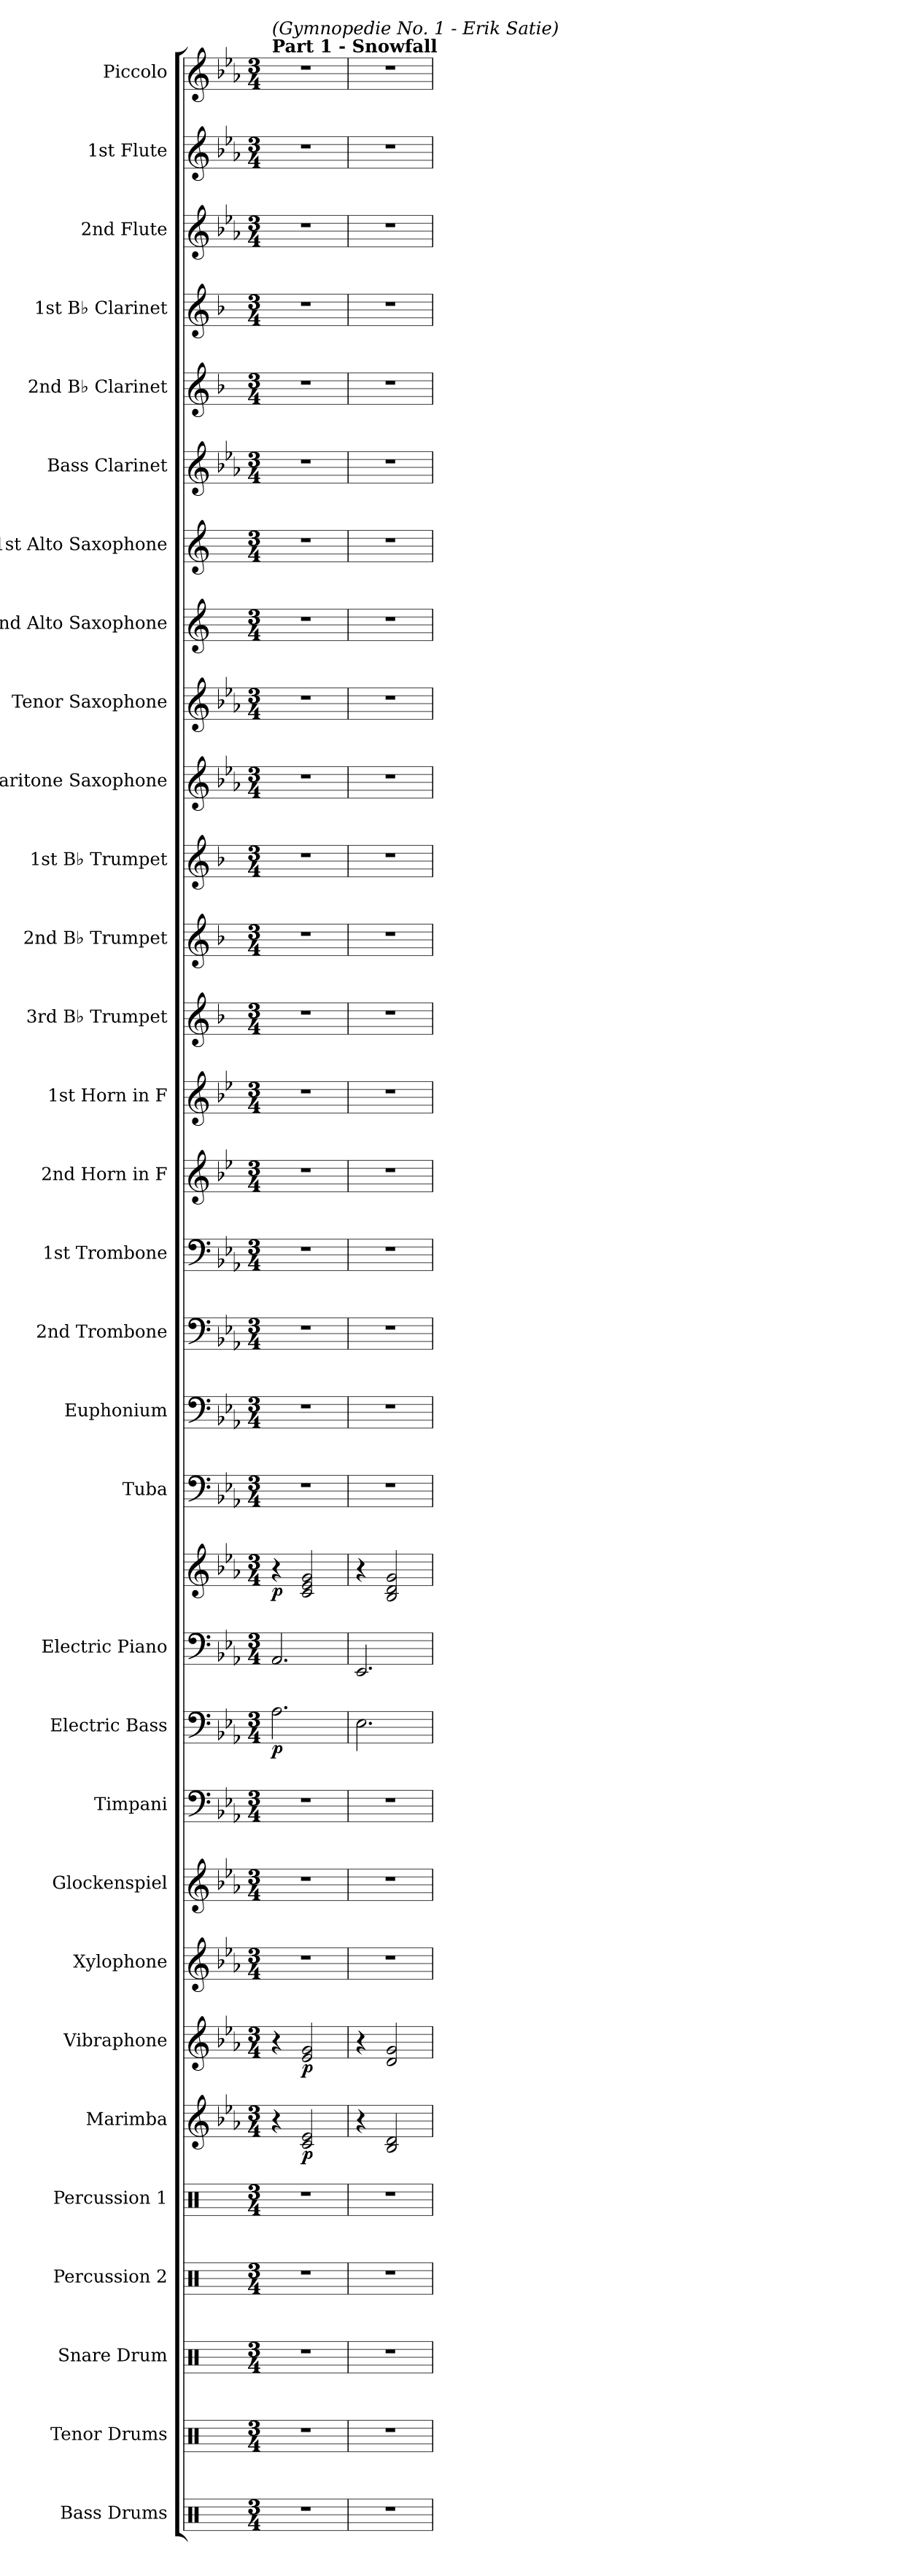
**kern	**kern	**kern	**kern	**kern	**kern	**dynam	**kern	**dynam	**kern	**kern	**kern	**kern	**dynam	**kern	**kern	**dynam	**kern	**kern	**kern	**kern	**kern	**kern	**kern	**kern	**kern	**kern	**kern	**kern	**kern	**kern	**kern	**kern	**kern	**kern	**kern
*part31	*part30	*part29	*part28	*part27	*part26	*part26	*part25	*part25	*part24	*part23	*part22	*part21	*part21	*part20	*part20	*part20	*part19	*part18	*part17	*part16	*part15	*part14	*part13	*part12	*part11	*part10	*part9	*part8	*part7	*part6	*part5	*part4	*part3	*part2	*part1
*staff32	*staff31	*staff30	*staff29	*staff28	*staff27	*staff27	*staff26	*staff26	*staff25	*staff24	*staff23	*staff22	*staff22	*staff21	*staff20	*staff20/21	*staff19	*staff18	*staff17	*staff16	*staff15	*staff14	*staff13	*staff12	*staff11	*staff10	*staff9	*staff8	*staff7	*staff6	*staff5	*staff4	*staff3	*staff2	*staff1
*I"Bass Drums	*I"Tenor Drums	*I"Snare Drum	*I"Percussion 2	*I"Percussion 1	*I"Marimba	*	*I"Vibraphone	*	*I"Xylophone	*I"Glockenspiel	*I"Timpani	*I"Electric Bass	*	*I"Electric Piano	*	*	*I"Tuba	*I"Euphonium	*I"2nd Trombone	*I"1st Trombone	*I"2nd Horn in F	*I"1st Horn in F	*I"3rd B♭ Trumpet	*I"2nd B♭ Trumpet	*I"1st B♭ Trumpet	*I"Baritone Saxophone	*I"Tenor Saxophone	*I"2nd Alto Saxophone	*I"1st Alto Saxophone	*I"Bass Clarinet	*I"2nd B♭ Clarinet	*I"1st B♭ Clarinet	*I"2nd Flute	*I"1st Flute	*I"Piccolo
*I'B.D.	*I'T.D.	*I'S.D.	*I'Perc.	*I'Perc.	*I'Mrm.	*	*I'Vib.	*	*I'Xyl.	*I'Glock.	*I'Timp.	*I'El. B.	*	*I'El. Pno.	*	*	*I'Tba.	*I'Euph.	*I'Tbn.	*I'Tbn.	*	*	*I'B♭ Tpt.	*I'B♭ Tpt.	*I'B♭ Tpt.	*I'Bar. Sax.	*I'T. Sax.	*I'A. Sax.	*I'A. Sax.	*I'B. Cl.	*I'B♭ Cl.	*I'B♭ Cl.	*I'Fl.	*I'Fl.	*I'Picc.
*clefX	*clefX	*clefX	*clefX	*clefX	*clefG2	*	*clefG2	*	*clefG2	*clefG2	*clefF4	*clefF4	*	*clefF4	*clefG2	*	*clefF4	*clefF4	*clefF4	*clefF4	*clefG2	*clefG2	*clefG2	*clefG2	*clefG2	*clefG2	*clefG2	*clefG2	*clefG2	*clefG2	*clefG2	*clefG2	*clefG2	*clefG2	*clefG2
*	*	*	*	*	*	*	*	*	*ITrd-7c-12	*ITrd-14c-24	*	*ITrd7c12	*	*	*	*	*	*	*	*	*ITrd4c7	*ITrd4c7	*ITrd1c2	*ITrd1c2	*ITrd1c2	*ITrd12c21	*ITrd8c14	*ITrd5c9	*ITrd5c9	*ITrd8c14	*ITrd1c2	*ITrd1c2	*	*	*ITrd-7c-12
*k[]	*k[]	*k[]	*k[]	*k[]	*k[b-e-a-]	*	*k[b-e-a-]	*	*k[b-e-a-]	*k[b-e-a-]	*k[b-e-a-]	*k[b-e-a-]	*	*k[b-e-a-]	*k[b-e-a-]	*	*k[b-e-a-]	*k[b-e-a-]	*k[b-e-a-]	*k[b-e-a-]	*k[b-e-a-]	*k[b-e-a-]	*k[b-e-a-]	*k[b-e-a-]	*k[b-e-a-]	*k[b-e-a-]	*k[b-e-a-]	*k[b-e-a-]	*k[b-e-a-]	*k[b-e-a-]	*k[b-e-a-]	*k[b-e-a-]	*k[b-e-a-]	*k[b-e-a-]	*k[b-e-a-]
*M3/4	*M3/4	*M3/4	*M3/4	*M3/4	*M3/4	*	*M3/4	*	*M3/4	*M3/4	*M3/4	*M3/4	*	*M3/4	*M3/4	*	*M3/4	*M3/4	*M3/4	*M3/4	*M3/4	*M3/4	*M3/4	*M3/4	*M3/4	*M3/4	*M3/4	*M3/4	*M3/4	*M3/4	*M3/4	*M3/4	*M3/4	*M3/4	*M3/4
*MM85	*MM85	*MM85	*MM85	*MM85	*MM85	*	*MM85	*	*MM85	*MM85	*MM85	*MM85	*	*MM85	*MM85	*	*MM85	*MM85	*MM85	*MM85	*MM85	*MM85	*MM85	*MM85	*MM85	*MM85	*MM85	*MM85	*MM85	*MM85	*MM85	*MM85	*MM85	*MM85	*MM85
=1	=1	=1	=1	=1	=1	=1	=1	=1	=1	=1	=1	=1	=1	=1	=1	=1	=1	=1	=1	=1	=1	=1	=1	=1	=1	=1	=1	=1	=1	=1	=1	=1	=1	=1	=1
!	!	!	!	!	!	!	!	!	!	!	!	!	!	!	!	!	!	!	!	!	!	!	!	!	!	!	!	!	!	!	!	!	!	!	!LO:TX:a:B:t=Part 1 - Snowfall
!	!	!	!	!	!	!	!	!	!	!	!	!	!	!	!	!	!	!	!	!	!	!	!	!	!	!	!	!	!	!	!	!	!	!	!LO:TX:a:i:t=(Gymnopedie No. 1 - Erik Satie)
!	!	!	!	!	!	!	!	!	!	!	!	!	!LO:DY:b	!	!	!LO:DY:b	!	!	!	!	!	!	!	!	!	!	!	!	!	!	!	!	!	!	!
2.r	2.r	2.r	2.r	2.r	4r	.	4r	.	2.r	2.r	2.r	2.AA-\	p	2.AA-/	4r	p	2.r	2.r	2.r	2.r	2.r	2.r	2.r	2.r	2.r	2.r	2.r	2.r	2.r	2.r	2.r	2.r	2.r	2.r	2.r
!	!	!	!	!	!	!LO:DY:b	!	!LO:DY:b	!	!	!	!	!	!	!	!	!	!	!	!	!	!	!	!	!	!	!	!	!	!	!	!	!	!	!
.	.	.	.	.	2c/ 2e-/	p	2e-/ 2g/	p	.	.	.	.	.	.	2c/ 2e-/ 2g/	.	.	.	.	.	.	.	.	.	.	.	.	.	.	.	.	.	.	.	.
=2	=2	=2	=2	=2	=2	=2	=2	=2	=2	=2	=2	=2	=2	=2	=2	=2	=2	=2	=2	=2	=2	=2	=2	=2	=2	=2	=2	=2	=2	=2	=2	=2	=2	=2	=2
2.r	2.r	2.r	2.r	2.r	4r	.	4r	.	2.r	2.r	2.r	2.EE-\	.	2.EE-/	4r	.	2.r	2.r	2.r	2.r	2.r	2.r	2.r	2.r	2.r	2.r	2.r	2.r	2.r	2.r	2.r	2.r	2.r	2.r	2.r
.	.	.	.	.	2B-/ 2d/	.	2d/ 2g/	.	.	.	.	.	.	.	2B-/ 2d/ 2g/	.	.	.	.	.	.	.	.	.	.	.	.	.	.	.	.	.	.	.	.
=	=	=	=	=	=	=	=	=	=	=	=	=	=	=	=	=	=	=	=	=	=	=	=	=	=	=	=	=	=	=	=	=	=	=	=
*-	*-	*-	*-	*-	*-	*-	*-	*-	*-	*-	*-	*-	*-	*-	*-	*-	*-	*-	*-	*-	*-	*-	*-	*-	*-	*-	*-	*-	*-	*-	*-	*-	*-	*-	*-
